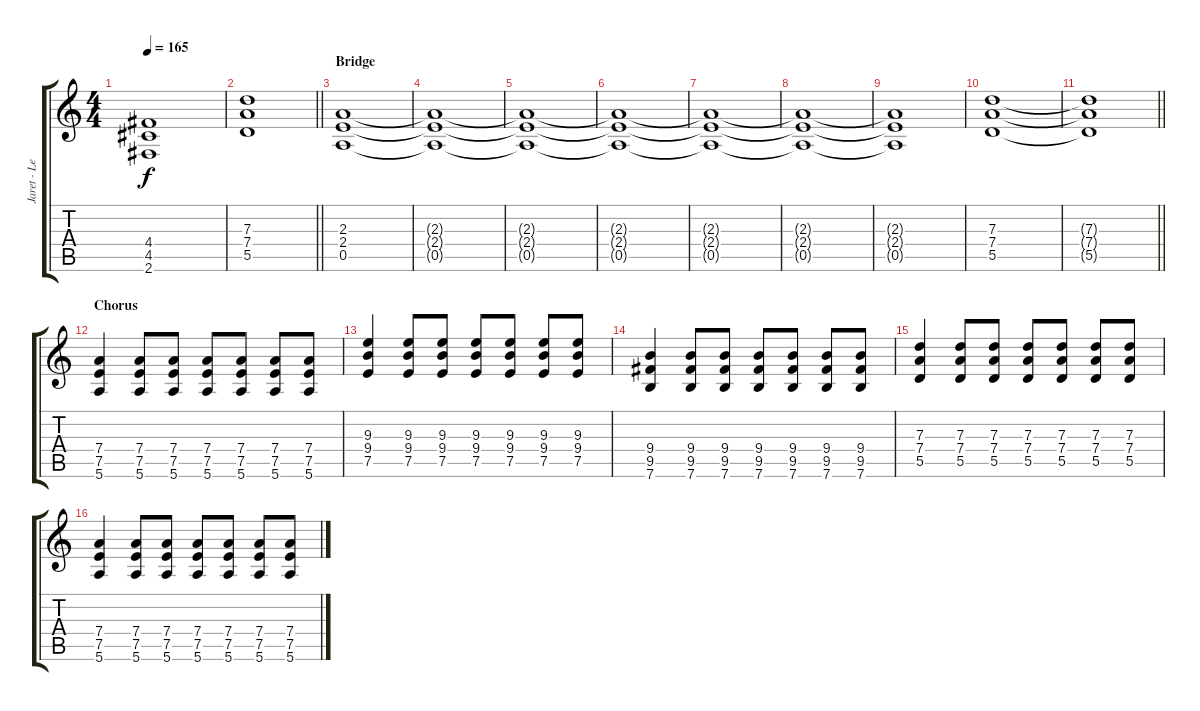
\track ("Jaret - Lead Guitar" "Jaret - Le") {instrument distortionguitar}
\staff {score tabs}
\tuning (E4 B3 G3 D3 A2 E2) {hide}
\ts (4 4)
\tempo 165
\clef g2
\ks c
(4.4 4.5 2.6).1{dy f} |
\barLineRight lightlight
(7.3 7.4 5.5).1 |
\section ("" "Bridge")
(2.3 2.4 0.5).1 |
(2.3{t} 2.4{t} 0.5{t}).1 |
(2.3{t} 2.4{t} 0.5{t}).1 |
(2.3{t} 2.4{t} 0.5{t}).1 |
(2.3{t} 2.4{t} 0.5{t}).1 |
(2.3{t} 2.4{t} 0.5{t}).1 |
(2.3{t} 2.4{t} 0.5{t}).1 |
(7.3 7.4 5.5).1{volume 13} |
\barLineRight lightlight
(7.3{t} 7.4{t} 5.5{t}).1 |
\section ("" "Chorus")
(7.4 7.5 5.6).4 (7.4 7.5 5.6).8 (7.4 7.5 5.6).8 (7.4 7.5 5.6).8 (7.4 7.5 5.6).8 (7.4 7.5 5.6).8 (7.4 7.5 5.6).8 |
(9.3 9.4 7.5).4 (9.3 9.4 7.5).8 (9.3 9.4 7.5).8 (9.3 9.4 7.5).8 (9.3 9.4 7.5).8 (9.3 9.4 7.5).8 (9.3 9.4 7.5).8 |
(9.4 9.5 7.6).4 (9.4 9.5 7.6).8 (9.4 9.5 7.6).8 (9.4 9.5 7.6).8 (9.4 9.5 7.6).8 (9.4 9.5 7.6).8 (9.4 9.5 7.6).8 |
(7.3 7.4 5.5).4 (7.3 7.4 5.5).8 (7.3 7.4 5.5).8 (7.3 7.4 5.5).8 (7.3 7.4 5.5).8 (7.3 7.4 5.5).8 (7.3 7.4 5.5).8 |
(7.4 7.5 5.6).4 (7.4 7.5 5.6).8 (7.4 7.5 5.6).8 (7.4 7.5 5.6).8 (7.4 7.5 5.6).8 (7.4 7.5 5.6).8 (7.4 7.5 5.6).8
